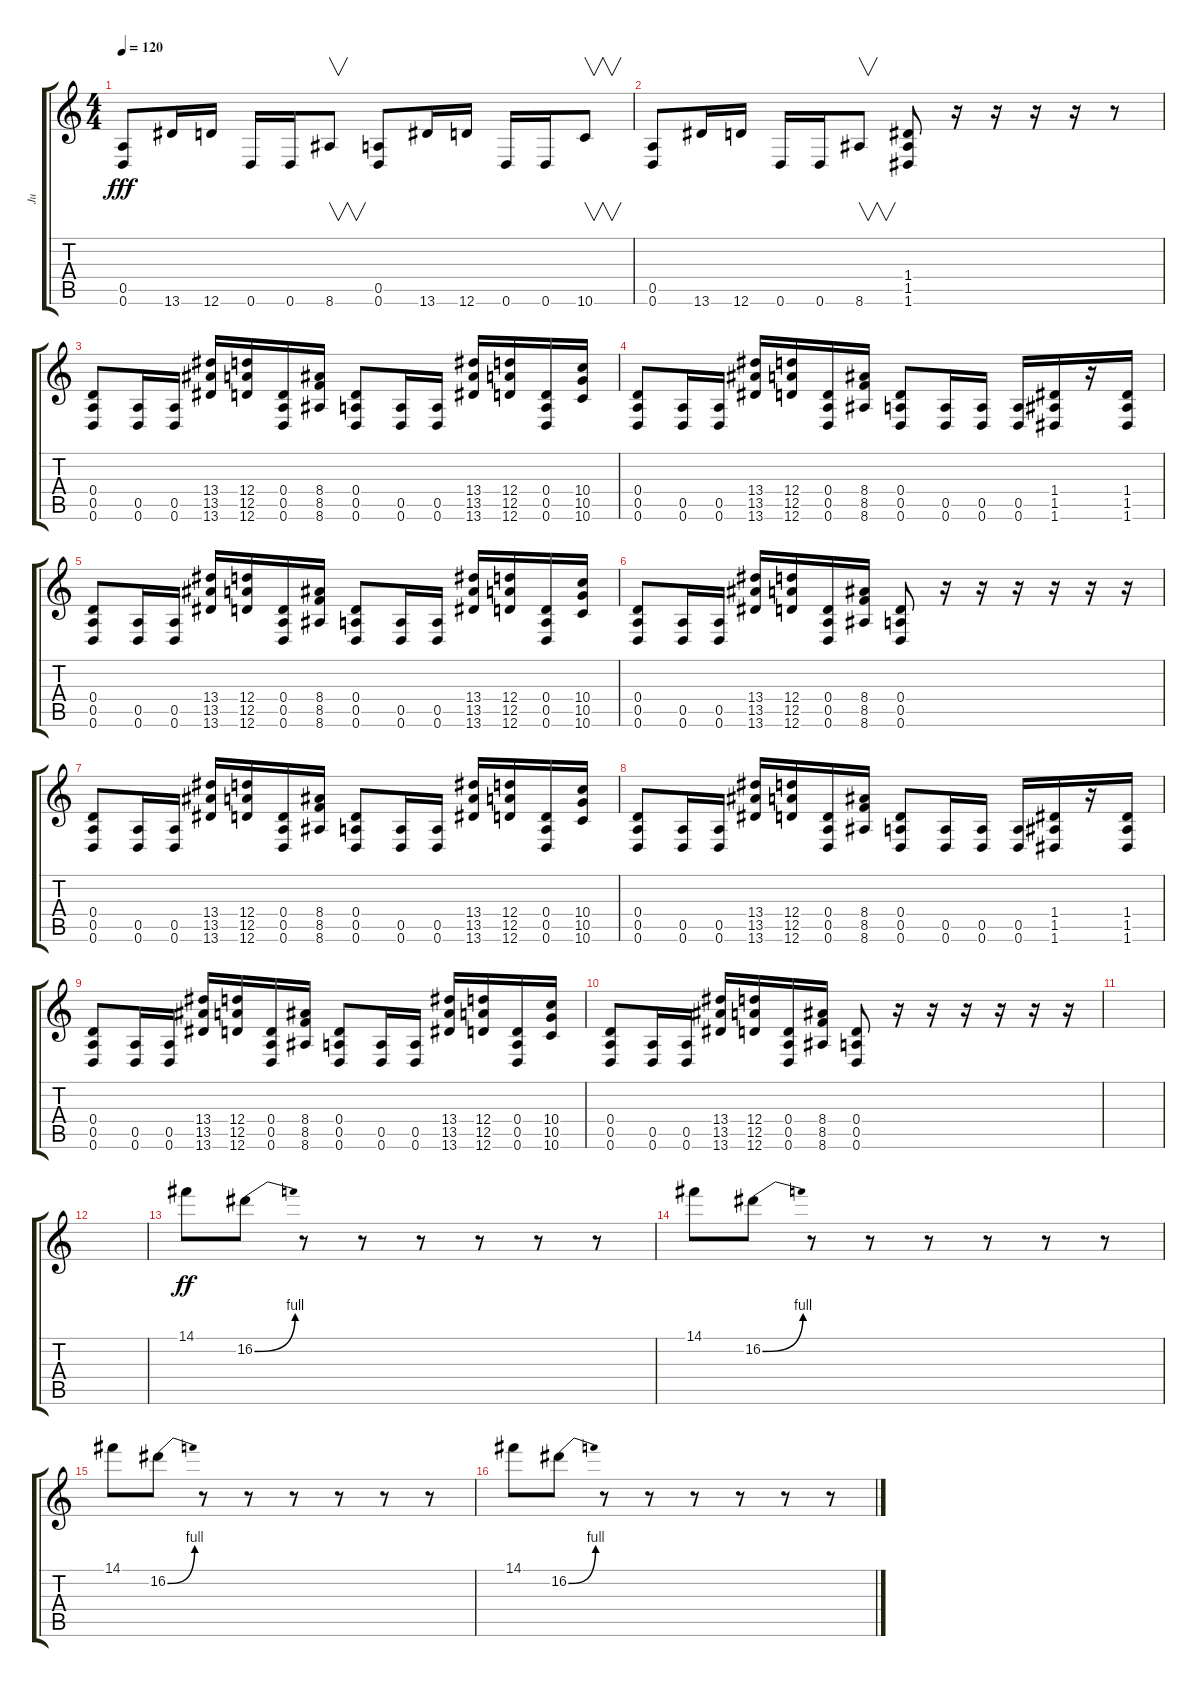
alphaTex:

\track ("Ju" "Ju") {instrument distortionguitar}
\staff {score tabs}
\tuning (E4 B3 G3 D3 A2 D2) {hide}
\ts (4 4)
\tempo 120
\clef g2
\ks c
(0.5 0.6).8{dy fff} 13.6.16 12.6.16 0.6.16 0.6.16 8.6.8{v} (0.5 0.6).8 13.6.16 12.6.16 0.6.16 0.6.16 10.6.8{v} |
(0.5 0.6).8 13.6.16 12.6.16 0.6.16 0.6.16 8.6.8{v} (1.4 1.5 1.6).8 r.16 r.16 r.16 r.16 r.8 |
(0.4 0.5 0.6).8 (0.5 0.6).16 (0.5 0.6).16 (13.4 13.5 13.6).16 (12.4 12.5 12.6).16 (0.4 0.5 0.6).16 (8.4 8.5 8.6).16 (0.4 0.5 0.6).8 (0.5 0.6).16 (0.5 0.6).16 (13.4 13.5 13.6).16 (12.4 12.5 12.6).16 (0.4 0.5 0.6).16 (10.4 10.5 10.6).16 |
(0.4 0.5 0.6).8 (0.5 0.6).16 (0.5 0.6).16 (13.4 13.5 13.6).16 (12.4 12.5 12.6).16 (0.4 0.5 0.6).16 (8.4 8.5 8.6).16 (0.4 0.5 0.6).8 (0.5 0.6).16 (0.5 0.6).16 (0.5 0.6).16 (1.4 1.5 1.6).16 r.16 (1.4 1.5 1.6).16 |
(0.4 0.5 0.6).8 (0.5 0.6).16 (0.5 0.6).16 (13.4 13.5 13.6).16 (12.4 12.5 12.6).16 (0.4 0.5 0.6).16 (8.4 8.5 8.6).16 (0.4 0.5 0.6).8 (0.5 0.6).16 (0.5 0.6).16 (13.4 13.5 13.6).16 (12.4 12.5 12.6).16 (0.4 0.5 0.6).16 (10.4 10.5 10.6).16 |
(0.4 0.5 0.6).8 (0.5 0.6).16 (0.5 0.6).16 (13.4 13.5 13.6).16 (12.4 12.5 12.6).16 (0.4 0.5 0.6).16 (8.4 8.5 8.6).16 (0.4 0.5 0.6).8 r.16 r.16 r.16 r.16 r.16 r.16 |
(0.4 0.5 0.6).8 (0.5 0.6).16 (0.5 0.6).16 (13.4 13.5 13.6).16 (12.4 12.5 12.6).16 (0.4 0.5 0.6).16 (8.4 8.5 8.6).16 (0.4 0.5 0.6).8 (0.5 0.6).16 (0.5 0.6).16 (13.4 13.5 13.6).16 (12.4 12.5 12.6).16 (0.4 0.5 0.6).16 (10.4 10.5 10.6).16 |
(0.4 0.5 0.6).8 (0.5 0.6).16 (0.5 0.6).16 (13.4 13.5 13.6).16 (12.4 12.5 12.6).16 (0.4 0.5 0.6).16 (8.4 8.5 8.6).16 (0.4 0.5 0.6).8 (0.5 0.6).16 (0.5 0.6).16 (0.5 0.6).16 (1.4 1.5 1.6).16 r.16 (1.4 1.5 1.6).16 |
(0.4 0.5 0.6).8 (0.5 0.6).16 (0.5 0.6).16 (13.4 13.5 13.6).16 (12.4 12.5 12.6).16 (0.4 0.5 0.6).16 (8.4 8.5 8.6).16 (0.4 0.5 0.6).8 (0.5 0.6).16 (0.5 0.6).16 (13.4 13.5 13.6).16 (12.4 12.5 12.6).16 (0.4 0.5 0.6).16 (10.4 10.5 10.6).16 |
(0.4 0.5 0.6).8 (0.5 0.6).16 (0.5 0.6).16 (13.4 13.5 13.6).16 (12.4 12.5 12.6).16 (0.4 0.5 0.6).16 (8.4 8.5 8.6).16 (0.4 0.5 0.6).8 r.16 r.16 r.16 r.16 r.16 r.16 |
|
|
14.1.8{dy ff} 16.2{be (bend 0 0 60 4)}.8 r.8 r.8 r.8 r.8 r.8 r.8 |
14.1.8 16.2{be (bend 0 0 60 4)}.8 r.8 r.8 r.8 r.8 r.8 r.8 |
14.1.8 16.2{be (bend 0 0 60 4)}.8 r.8 r.8 r.8 r.8 r.8 r.8 |
14.1.8 16.2{be (bend 0 0 60 4)}.8 r.8 r.8 r.8 r.8 r.8 r.8
